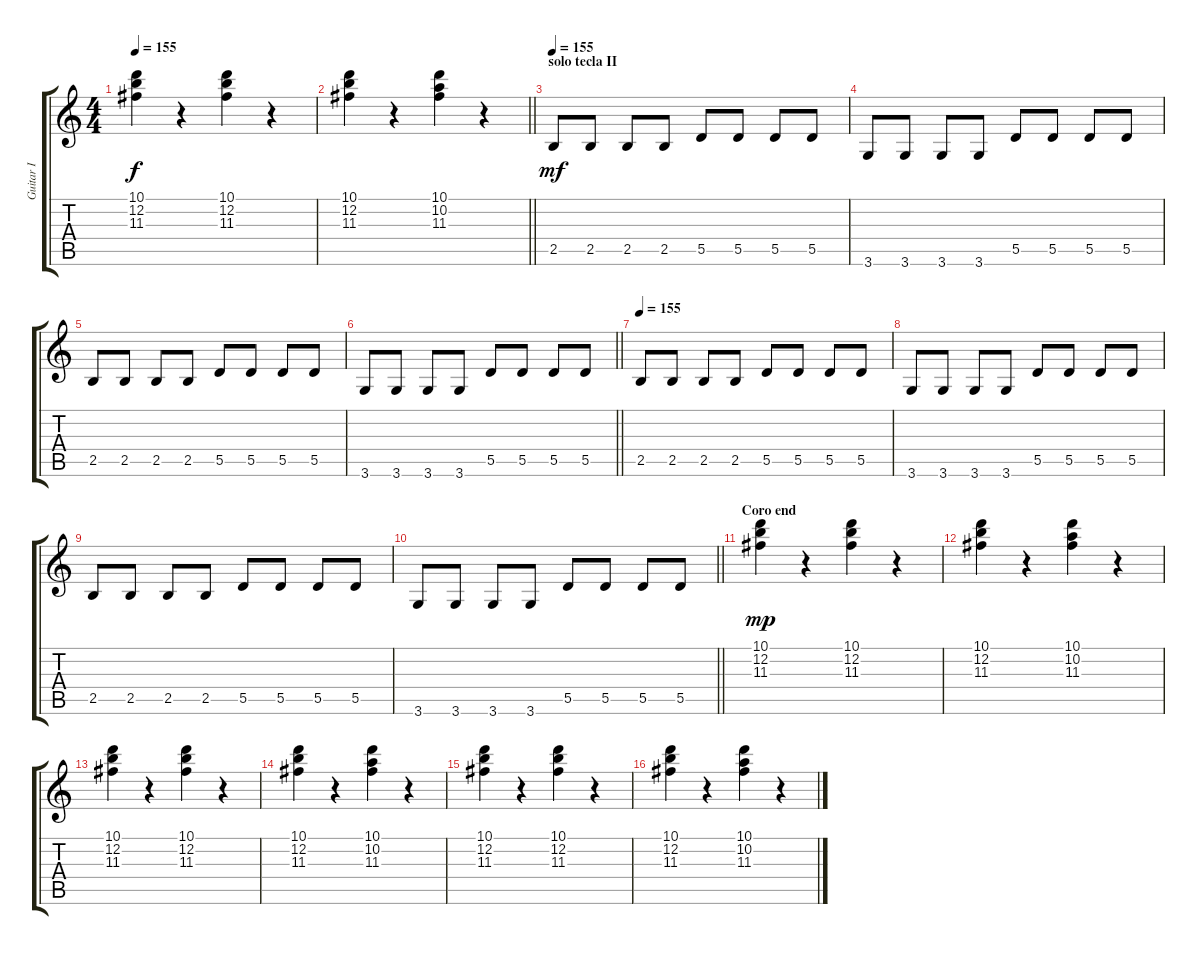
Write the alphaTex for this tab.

\track ("Guitar I" "Guitar I") {instrument overdrivenguitar}
\staff {score tabs}
\tuning (E4 B3 G3 D3 A2 E2) {hide}
\ts (4 4)
\tempo 155
\clef g2
\ks c
(10.1 12.2 11.3).4{dy f} r.4 (10.1 12.2 11.3).4 r.4 |
\barLineRight lightlight
(10.1 12.2 11.3).4 r.4 (10.1 10.2 11.3).4 r.4 |
\section ("" "solo tecla II")
\tempo 155
2.5.8{dy mf instrument electricguitarmuted} 2.5.8 2.5.8 2.5.8 5.5.8 5.5.8 5.5.8 5.5.8 |
3.6.8 3.6.8 3.6.8 3.6.8 5.5.8 5.5.8 5.5.8 5.5.8 |
2.5.8 2.5.8 2.5.8 2.5.8 5.5.8 5.5.8 5.5.8 5.5.8 |
\barLineRight lightlight
3.6.8 3.6.8 3.6.8 3.6.8 5.5.8 5.5.8 5.5.8 5.5.8 |
\tempo 155
2.5.8{instrument electricguitarmuted} 2.5.8 2.5.8 2.5.8 5.5.8 5.5.8 5.5.8 5.5.8 |
3.6.8 3.6.8 3.6.8 3.6.8 5.5.8 5.5.8 5.5.8 5.5.8 |
2.5.8 2.5.8 2.5.8 2.5.8 5.5.8 5.5.8 5.5.8 5.5.8 |
\barLineRight lightlight
3.6.8 3.6.8 3.6.8 3.6.8 5.5.8 5.5.8 5.5.8 5.5.8 |
\section ("" "Coro end")
(10.1 12.2 11.3).4{dy mp volume 13 instrument overdrivenguitar} r.4 (10.1 12.2 11.3).4 r.4 |
(10.1 12.2 11.3).4 r.4 (10.1 10.2 11.3).4 r.4 |
(10.1 12.2 11.3).4 r.4 (10.1 12.2 11.3).4 r.4 |
(10.1 12.2 11.3).4 r.4 (10.1 10.2 11.3).4 r.4 |
(10.1 12.2 11.3).4 r.4 (10.1 12.2 11.3).4 r.4 |
(10.1 12.2 11.3).4 r.4 (10.1 10.2 11.3).4 r.4
